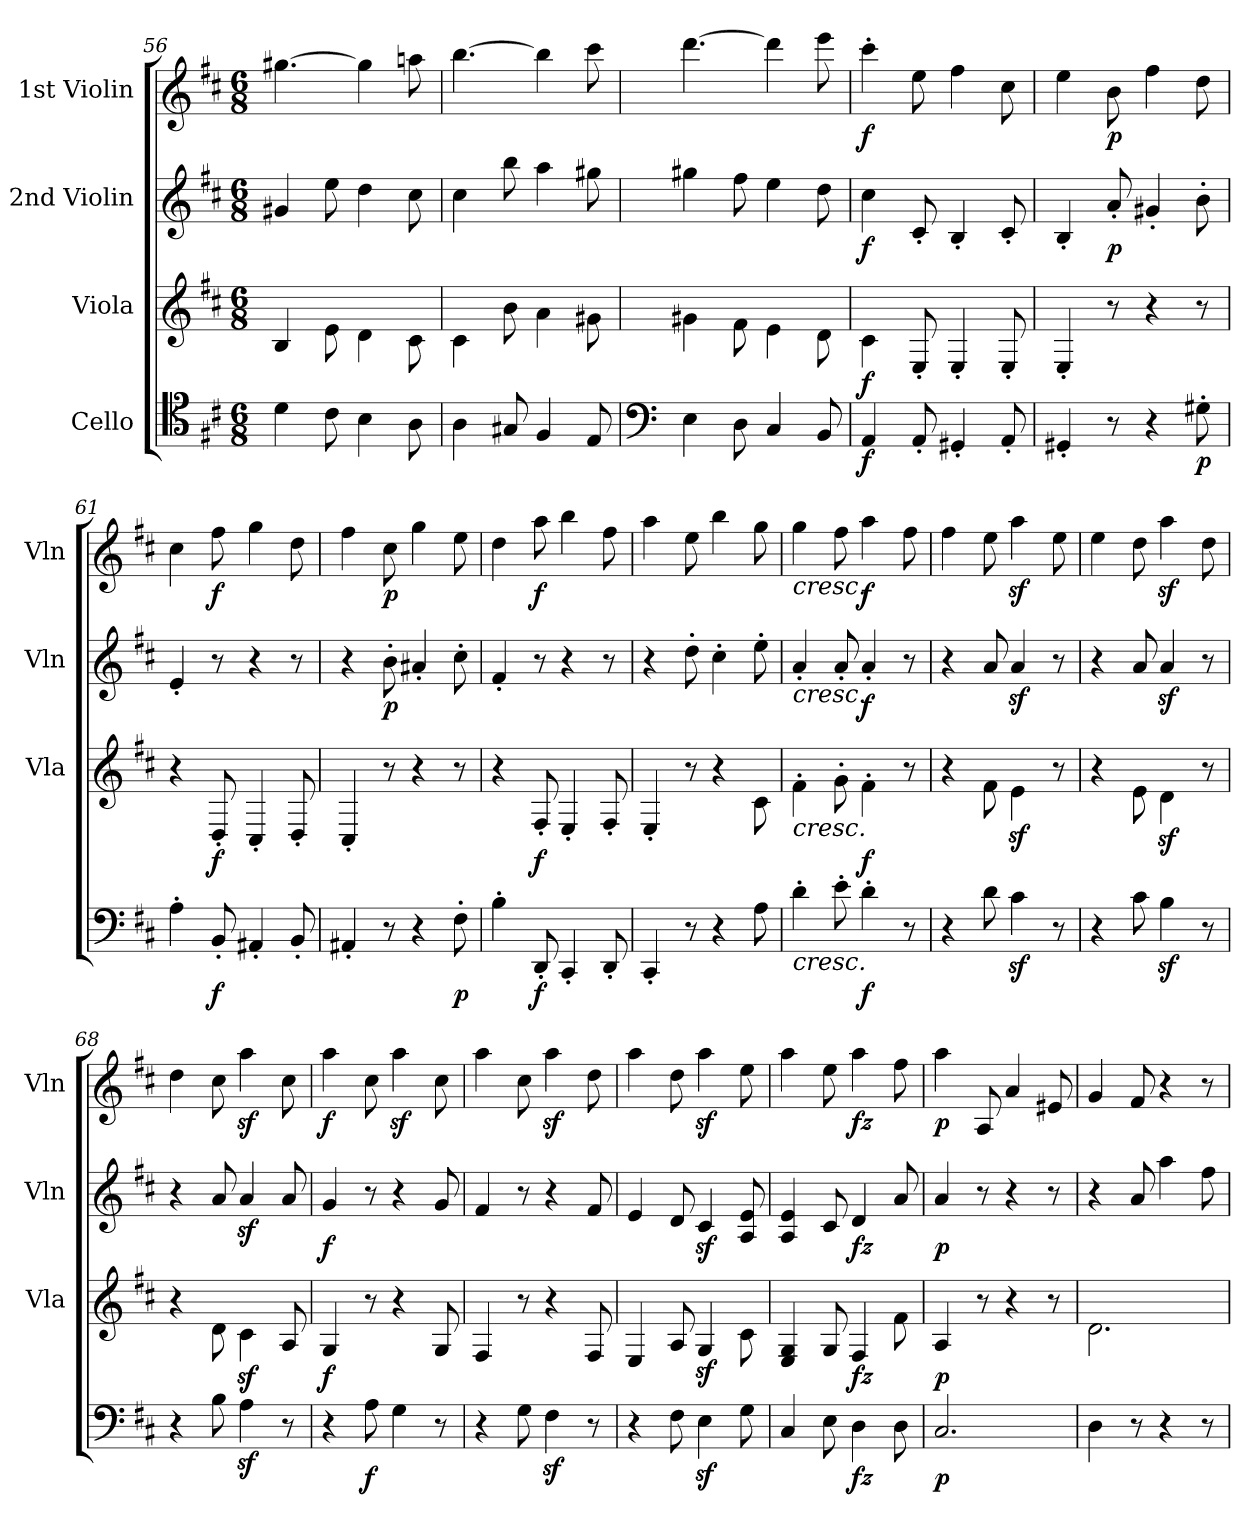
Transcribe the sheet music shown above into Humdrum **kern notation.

**kern	**dynam	**kern	**dynam	**kern	**dynam	**kern	**dynam
*part4	*part4	*part3	*part3	*part2	*part2	*part1	*part1
*staff4	*staff4	*staff3	*staff3	*staff2	*staff2	*staff1	*staff1
*I"Cello	*	*I"Viola	*	*I"2nd Violin	*	*I"1st Violin	*
*	*	*I'Vla	*	*I'Vln	*	*I'Vln	*
!!LO:PB:g=z
*clefC4	*	*clefG2	*	*clefG2	*	*clefG2	*
*k[f#c#]	*	*k[f#c#]	*	*k[f#c#]	*	*k[f#c#]	*
*D:	*	*D:	*	*D:	*	*D:	*
*M6/8	*	*M6/8	*	*M6/8	*	*M6/8	*
=56	=56	=56	=56	=56	=56	=56	=56
4d\	.	4B/	.	4g#X/	.	[4.gg#X\	.
8c#\	.	8e\	.	8ee\	.	.	.
4B\	.	4d\	.	4dd\	.	4gg#\]	.
8A\	.	8c#\	.	8cc#\	.	8aan\	.
=57	=57	=57	=57	=57	=57	=57	=57
4A\	.	4c#\	.	4cc#\	.	[4.bb\	.
8G#X/	.	8b\	.	8bb\	.	.	.
4F#/	.	4a\	.	4aa\	.	4bb\]	.
8E/	.	8g#X\	.	8gg#X\	.	8ccc#\	.
=58	=58	=58	=58	=58	=58	=58	=58
*clefF4	*	*	*	*	*	*	*
4E\	.	4g#X\	.	4gg#X\	.	[4.ddd\	.
8D\	.	8f#\	.	8ff#\	.	.	.
4C#/	.	4e\	.	4ee\	.	4ddd\]	.
8BB/	.	8d\	.	8dd\	.	8eee\	.
=59	=59	=59	=59	=59	=59	=59	=59
!	!LO:DY:b	!	!LO:DY:b	!	!LO:DY:b	!	!LO:DY:b
4AA/	f	4c#\	f	4cc#\	f	4ccc#'\	f
8AA'/	.	8E'/	.	8c#'/	.	8ee\	.
4GG#X'/	.	4E'/	.	4B'/	.	4ff#\	.
8AA'/	.	8E'/	.	8c#'/	.	8cc#\	.
=60	=60	=60	=60	=60	=60	=60	=60
4GG#X'/	.	4E'/	.	4B'/	.	4ee\	.
!	!	!	!	!	!LO:DY:b	!	!LO:DY:b
8r	.	8r	.	8a'/	p	8b\	p
4r	.	4r	.	4g#X'/	.	4ff#\	.
!	!LO:DY:b	!	!	!	!	!	!
8G#X'\	p	8r	.	8b'\	.	8dd\	.
!!LO:LB:g=z
=61	=61	=61	=61	=61	=61	=61	=61
4A'\	.	4r	.	4e'/	.	4cc#\	.
!	!LO:DY:b	!	!LO:DY:b	!	!	!	!LO:DY:b
8BB'/	f	8D'/	f	8r	.	8ff#\	f
4AA#X'/	.	4C#'/	.	4r	.	4gg\	.
8BB'/	.	8D'/	.	8r	.	8dd\	.
=62	=62	=62	=62	=62	=62	=62	=62
4AA#X'/	.	4C#'/	.	4r	.	4ff#\	.
!	!	!	!	!	!LO:DY:b	!	!LO:DY:b
8r	.	8r	.	8b'\	p	8cc#\	p
4r	.	4r	.	4a#X'/	.	4gg\	.
!	!LO:DY:b	!	!	!	!	!	!
8F#'\	p	8r	.	8cc#'\	.	8ee\	.
=63	=63	=63	=63	=63	=63	=63	=63
4B'\	.	4r	.	4f#'/	.	4dd\	.
!	!LO:DY:b	!	!LO:DY:b	!	!	!	!LO:DY:b
8DD'/	f	8F#'/	f	8r	.	8aa\	f
4CC#'/	.	4E'/	.	4r	.	4bb\	.
8DD'/	.	8F#'/	.	8r	.	8ff#\	.
=64	=64	=64	=64	=64	=64	=64	=64
4CC#'/	.	4E'/	.	4r	.	4aa\	.
8r	.	8r	.	8dd'\	.	8ee\	.
4r	.	4r	.	4cc#'\	.	4bb\	.
8A\	.	8c#\	.	8ee'\	.	8gg\	.
!!LO:PB:g=z
=65	=65	=65	=65	=65	=65	=65	=65
!	!	!	!	!	!	!LO:TX:b:i:t=cresc.	!
!	!	!	!	!LO:TX:b:i:t=cresc.	!	!	!
!	!	!LO:TX:b:i:t=cresc.	!	!	!	!	!
!LO:TX:b:i:t=cresc.	!	!	!	!	!	!	!
4d'\	.	4f#'\	.	4a'/	.	4gg\	.
8e'\	.	8g'\	.	8a'/	.	8ff#\	.
!	!LO:DY:b	!	!LO:DY:b	!	!LO:DY:b	!	!LO:DY:b
4d'\	f	4f#'\	f	4a'/	f	4aa\	f
8r	.	8r	.	8r	.	8ff#\	.
=66	=66	=66	=66	=66	=66	=66	=66
4r	.	4r	.	4r	.	4ff#\	.
8d\	.	8f#\	.	8a/	.	8ee\	.
4c#z<\	.	4ez<\	.	4az</	.	4aaz<\	.
8r	.	8r	.	8r	.	8ee\	.
=67	=67	=67	=67	=67	=67	=67	=67
4r	.	4r	.	4r	.	4ee\	.
8c#\	.	8e\	.	8a/	.	8dd\	.
4Bz<\	.	4dz<\	.	4az</	.	4aaz<\	.
8r	.	8r	.	8r	.	8dd\	.
=68	=68	=68	=68	=68	=68	=68	=68
4r	.	4r	.	4r	.	4dd\	.
8B\	.	8d\	.	8a/	.	8cc#\	.
4Az<\	.	4c#z<\	.	4az</	.	4aaz<\	.
8r	.	8A/	.	8a/	.	8cc#\	.
=69	=69	=69	=69	=69	=69	=69	=69
!	!	!	!LO:DY:b	!	!LO:DY:b	!	!LO:DY:b
4r	.	4G/	f	4g/	f	4aa\	f
!	!LO:DY:b	!	!	!	!	!	!
8A\	f	8r	.	8r	.	8cc#\	.
4G\	.	4r	.	4r	.	4aaz<\	.
8r	.	8G/	.	8g/	.	8cc#\	.
=70	=70	=70	=70	=70	=70	=70	=70
4r	.	4F#/	.	4f#/	.	4aa\	.
8G\	.	8r	.	8r	.	8cc#\	.
4F#z<\	.	4r	.	4r	.	4aaz<\	.
8r	.	8F#/	.	8f#/	.	8dd\	.
=71	=71	=71	=71	=71	=71	=71	=71
4r	.	4E/	.	4e/	.	4aa\	.
8F#\	.	8A/	.	8d/	.	8dd\	.
4Ez<\	.	4Gz</	.	4c#z</	.	4aaz<\	.
8G\	.	8c#\	.	8A/ 8e/	.	8ee\	.
!!LO:LB:g=z
=72	=72	=72	=72	=72	=72	=72	=72
4C#/	.	4E/ 4G/	.	4A/ 4e/	.	4aa\	.
8E\	.	8G/	.	8c#/	.	8ee\	.
!	!LO:DY:b	!	!LO:DY:b	!	!LO:DY:b	!	!LO:DY:b
4D\	fz	4F#/	fz	4d/	fz	4aa\	fz
8D\	.	8f#\	.	8a/	.	8ff#\	.
=73	=73	=73	=73	=73	=73	=73	=73
!	!LO:DY:b	!	!LO:DY:b	!	!LO:DY:b	!	!LO:DY:b
2.C#/	p	4A/	p	4a/	p	4aa\	p
.	.	8r	.	8r	.	8A/	.
.	.	4r	.	4r	.	4a/	.
.	.	8r	.	8r	.	8e#X/	.
!!LO:LB:g=z
=74	=74	=74	=74	=74	=74	=74	=74
4D\	.	2.d\	.	4r	.	4g/	.
8r	.	.	.	8a/	.	8f#/	.
4r	.	.	.	4aa\	.	4r	.
8r	.	.	.	8ff#\	.	8r	.
=	=	=	=	=	=	=	=
*-	*-	*-	*-	*-	*-	*-	*-
